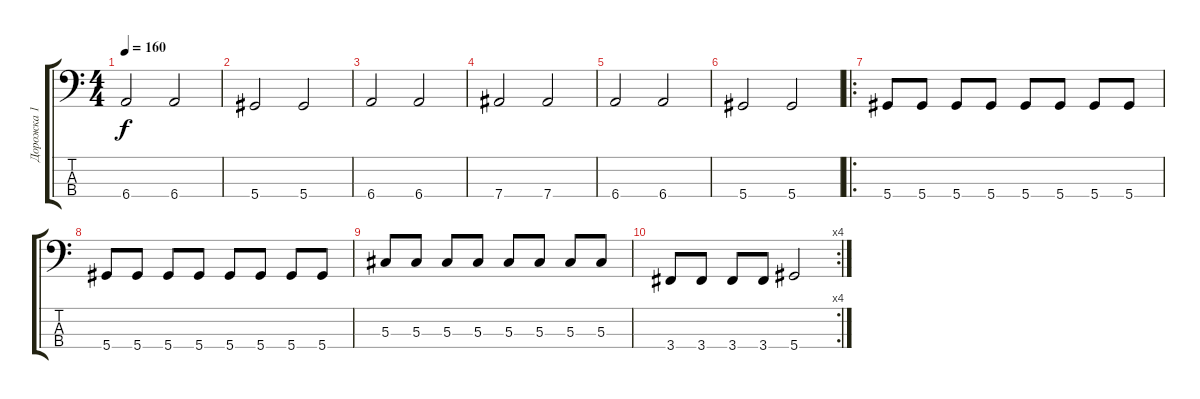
\track ("Дорожка 1" "Дорожка 1") {instrument electricbasspick}
\staff {score tabs}
\tuning (Gb2 Db2 Ab1 Eb1) {hide}
\ts (4 4)
\tempo 160
\clef f4
\ks c
6.4.2{dy f} 6.4.2 |
5.4.2 5.4.2 |
6.4.2 6.4.2 |
7.4.2 7.4.2 |
6.4.2 6.4.2 |
5.4.2 5.4.2 |
\ro
5.4.8 5.4.8 5.4.8 5.4.8 5.4.8 5.4.8 5.4.8 5.4.8 |
5.4.8 5.4.8 5.4.8 5.4.8 5.4.8 5.4.8 5.4.8 5.4.8 |
5.3.8 5.3.8 5.3.8 5.3.8 5.3.8 5.3.8 5.3.8 5.3.8 |
\rc 4
3.4.8 3.4.8 3.4.8 3.4.8 5.4.2
